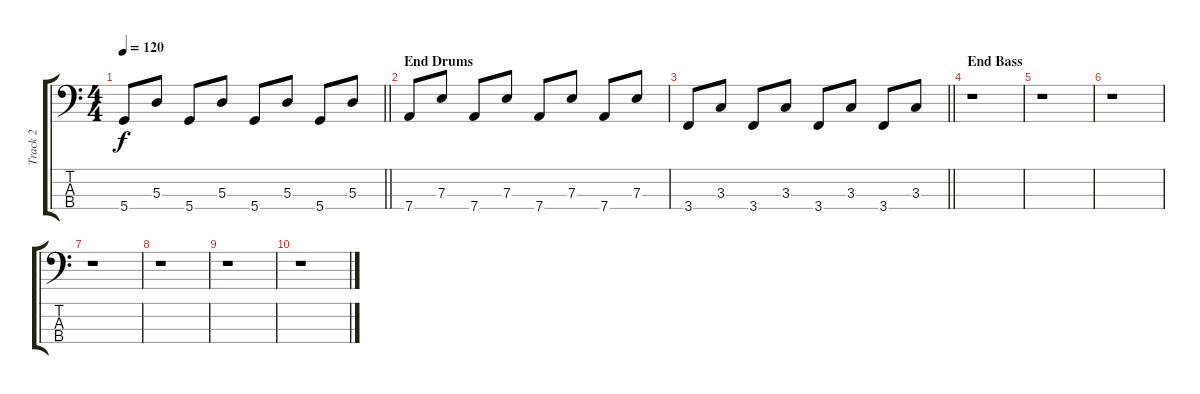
\track ("Track 2" "Track 2") {instrument electricbassfinger}
\staff {score tabs}
\tuning (G2 D2 A1 D1) {hide}
\ts (4 4)
\tempo 120
\clef f4
\barLineRight lightlight
\ks c
5.4.8{dy f} 5.3.8 5.4.8 5.3.8 5.4.8 5.3.8 5.4.8 5.3.8 |
\section ("" "End Drums")
7.4.8 7.3.8 7.4.8 7.3.8 7.4.8 7.3.8 7.4.8 7.3.8 |
\barLineRight lightlight
3.4.8 3.3.8 3.4.8 3.3.8 3.4.8 3.3.8 3.4.8 3.3.8 |
\section ("" "End Bass")
r.1 |
r.1 |
r.1 |
r.1 |
r.1 |
r.1 |
r.1
